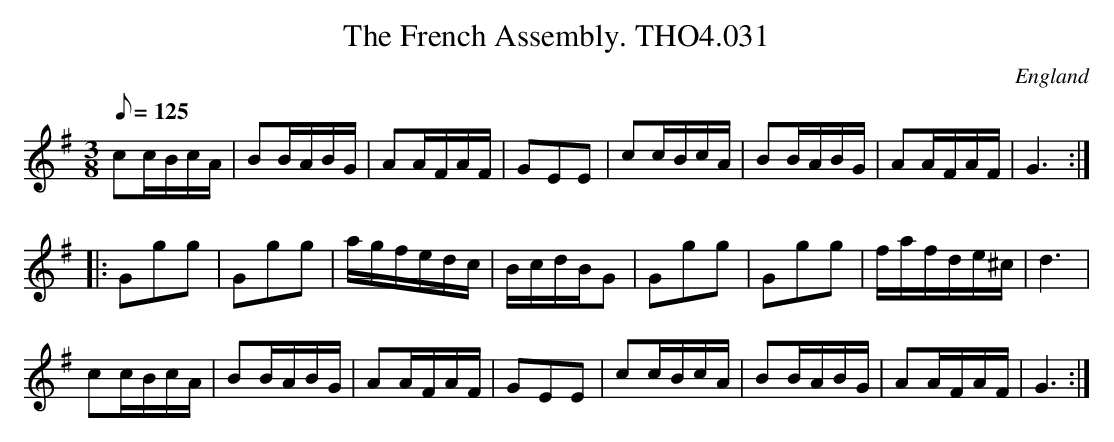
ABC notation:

X:1
T:French Assembly. THO4.031, The
O:England
M:3/8
L:1/16
Q:1/8=125
K:G major
c2cBcA|B2BABG|A2AFAF|G2E2E2|c2cBcA|B2BABG|A2AFAF|G6:|
|:G2g2g2|G2g2g2|agfedc|BcdBG2|G2g2g2|G2g2g2|fafde^c|d6|
c2cBcA|B2BABG|A2AFAF|G2E2E2|c2cBcA|B2BABG|A2AFAF|G6:|
